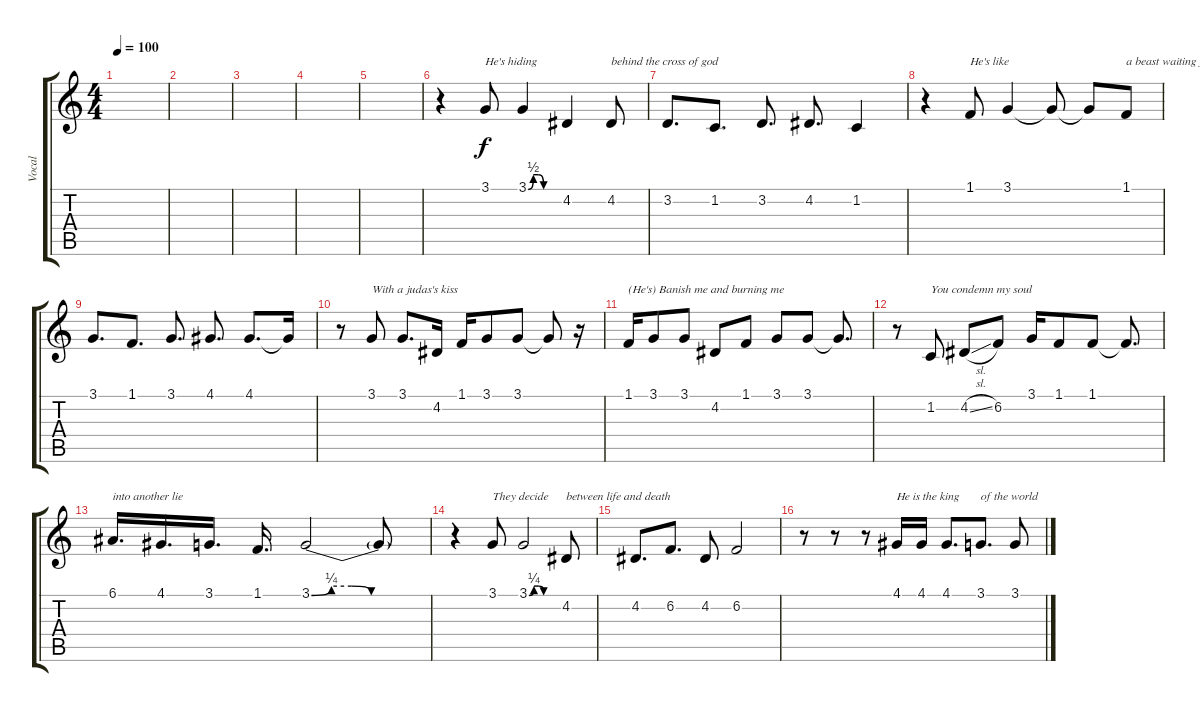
\track ("Vocal" "Vocal") {instrument tenorsax}
\staff {score tabs}
\tuning (E4 B3 G3 D3 A2 E2) {hide}
\ts (4 4)
\tempo 100
\clef g2
\ks c
|
|
|
|
|
r.4 3.1.8{txt "He's hiding"} 3.1{be (custom 0 0 10 2 20 2 30 0 60 0)}.4 4.2.4 4.2.8{txt "behind the cross of god"} |
3.2.8{d} 1.2.8{d} 3.2.8{d} 4.2.8{d} 1.2.4 |
r.4 1.1.8{txt "He's like"} 3.1.4 3.1{t}.8 3.1{t}.8 1.1.8{txt "a beast waiting for you"} |
3.1.8{d} 1.1.8{d} 3.1.8{d} 4.1.8{d} 4.1.8{d} 4.1{t}.16 |
r.8 3.1.8{txt "With a judas's kiss"} 3.1.8{d} 4.2.16 1.1.16 3.1.8 3.1.8 3.1{t}.8 r.16 |
1.1.16{txt "(He's) Banish me and burning me"} 3.1.8 3.1.8 4.2.8 1.1.8 3.1.8 3.1.8 3.1{t}.8{d} |
r.8 1.2.8{txt "You condemn my soul"} 4.2{sl}.8 6.2.8 3.1.16 1.1.8 1.1.8 1.1{t}.8{d} |
6.1.16{d txt "into another lie"} 4.1.16{d} 3.1.16{d} 1.1.16{d} 3.1{be (custom 0 0 10 1 20 1 30 0 60 0)}.2 3.1{t}.8 |
r.4 3.1.8{txt "They decide"} 3.1{be (custom 0 0 10 1 20 1 30 0 60 0)}.2 4.2.8{txt "between life and death"} |
4.2.8{d} 6.2.8{d} 4.2.8 6.2.2 |
r.8 r.8 r.8 4.1.16{txt "He is the king"} 4.1.16 4.1.8{d} 3.1.8{d txt "of the world"} 3.1.8
